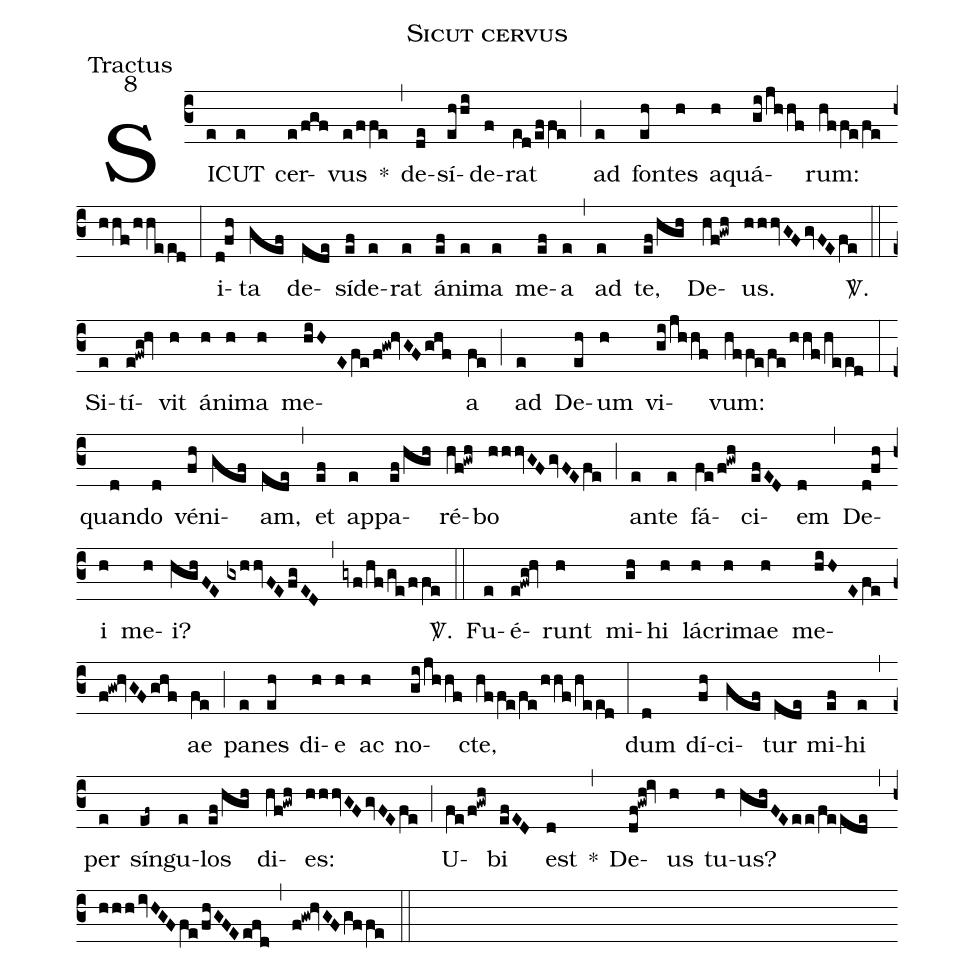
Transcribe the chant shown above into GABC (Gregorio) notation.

name:Sicut cervus;
office-part:Tractus;
mode:8;
%%
(c3) SIC(e)UT(e) cer(e/fgf)vus(e/ffe) *(,) de(de)sí(ehhi)de(f)rat(ed/effe) (;) ad(e) fon(eh)tes(h) a(h)quá(gi/jhhf)rum:(hffe/fe/hhf/hheed) (:) i(d!fh)ta(gef) de(ede)sí(ef)de(e)rat(e) á(ef)ni(e)ma(e) me(ef)a(e) (,) ad(e) te,(ef/hgh) De(hf!gwh)us.(hhhvGF/gvFE/fe) <sp>V/</sp>.(::) Si(e)tí(e!fwg!hv)vit(h) á(h)ni(h)ma(h) me(hiHE/fe/f!gw!hvGF/ghf)a(fe) (;) ad(e) De(eh)um(h) vi(gi/jhhf)vum:(hffe/fe/hhf/heed) (:) quan(d)do(d) vé(fh)ni(gef)am,(ede) (,) et(ef) ap(e)pa(ef/hgh)ré(hf!gwh)bo(hhhvGF/gvFE/fe) (;) an(e)te(e) fá(fe/f!gwh)ci(efED)em(d) (,) De(d!fh)i(h) me(h)i?(hghFE//gxhhvFE/fgED) (,) (gyf/hf/ge/ffe) <sp>V/</sp>.(::)  Fu(e)é(e!fwg!hv)runt(h) mi(gh)hi(h) lá(h)cri(h)mae(h) me(hiHE/fe/f!gw!hvGF/ghf)ae(fe) (;) pa(e)nes(eh) di(h)e(h) ac(h) no(gi/jhhf)cte,(hffe/fe/hhf/heed) (:) dum(d) dí(fh)ci(gef)tur(ede) mi(ef)hi(e) (,) per(e) sín(ef~)gu(e)los(ef/hgh) di(hf!gwh)es:(hhhvGF/gvFE/fe) (;) U(fe/f!gwh)bi(efED) est(d) *(,) De(df!gwh!iv)us(h) tu(h)us?(hghFEee/feede) (,) (hhhivHGFfe/fhGFEefd) (,) (f!gw!hvGF/gffe) (::)
